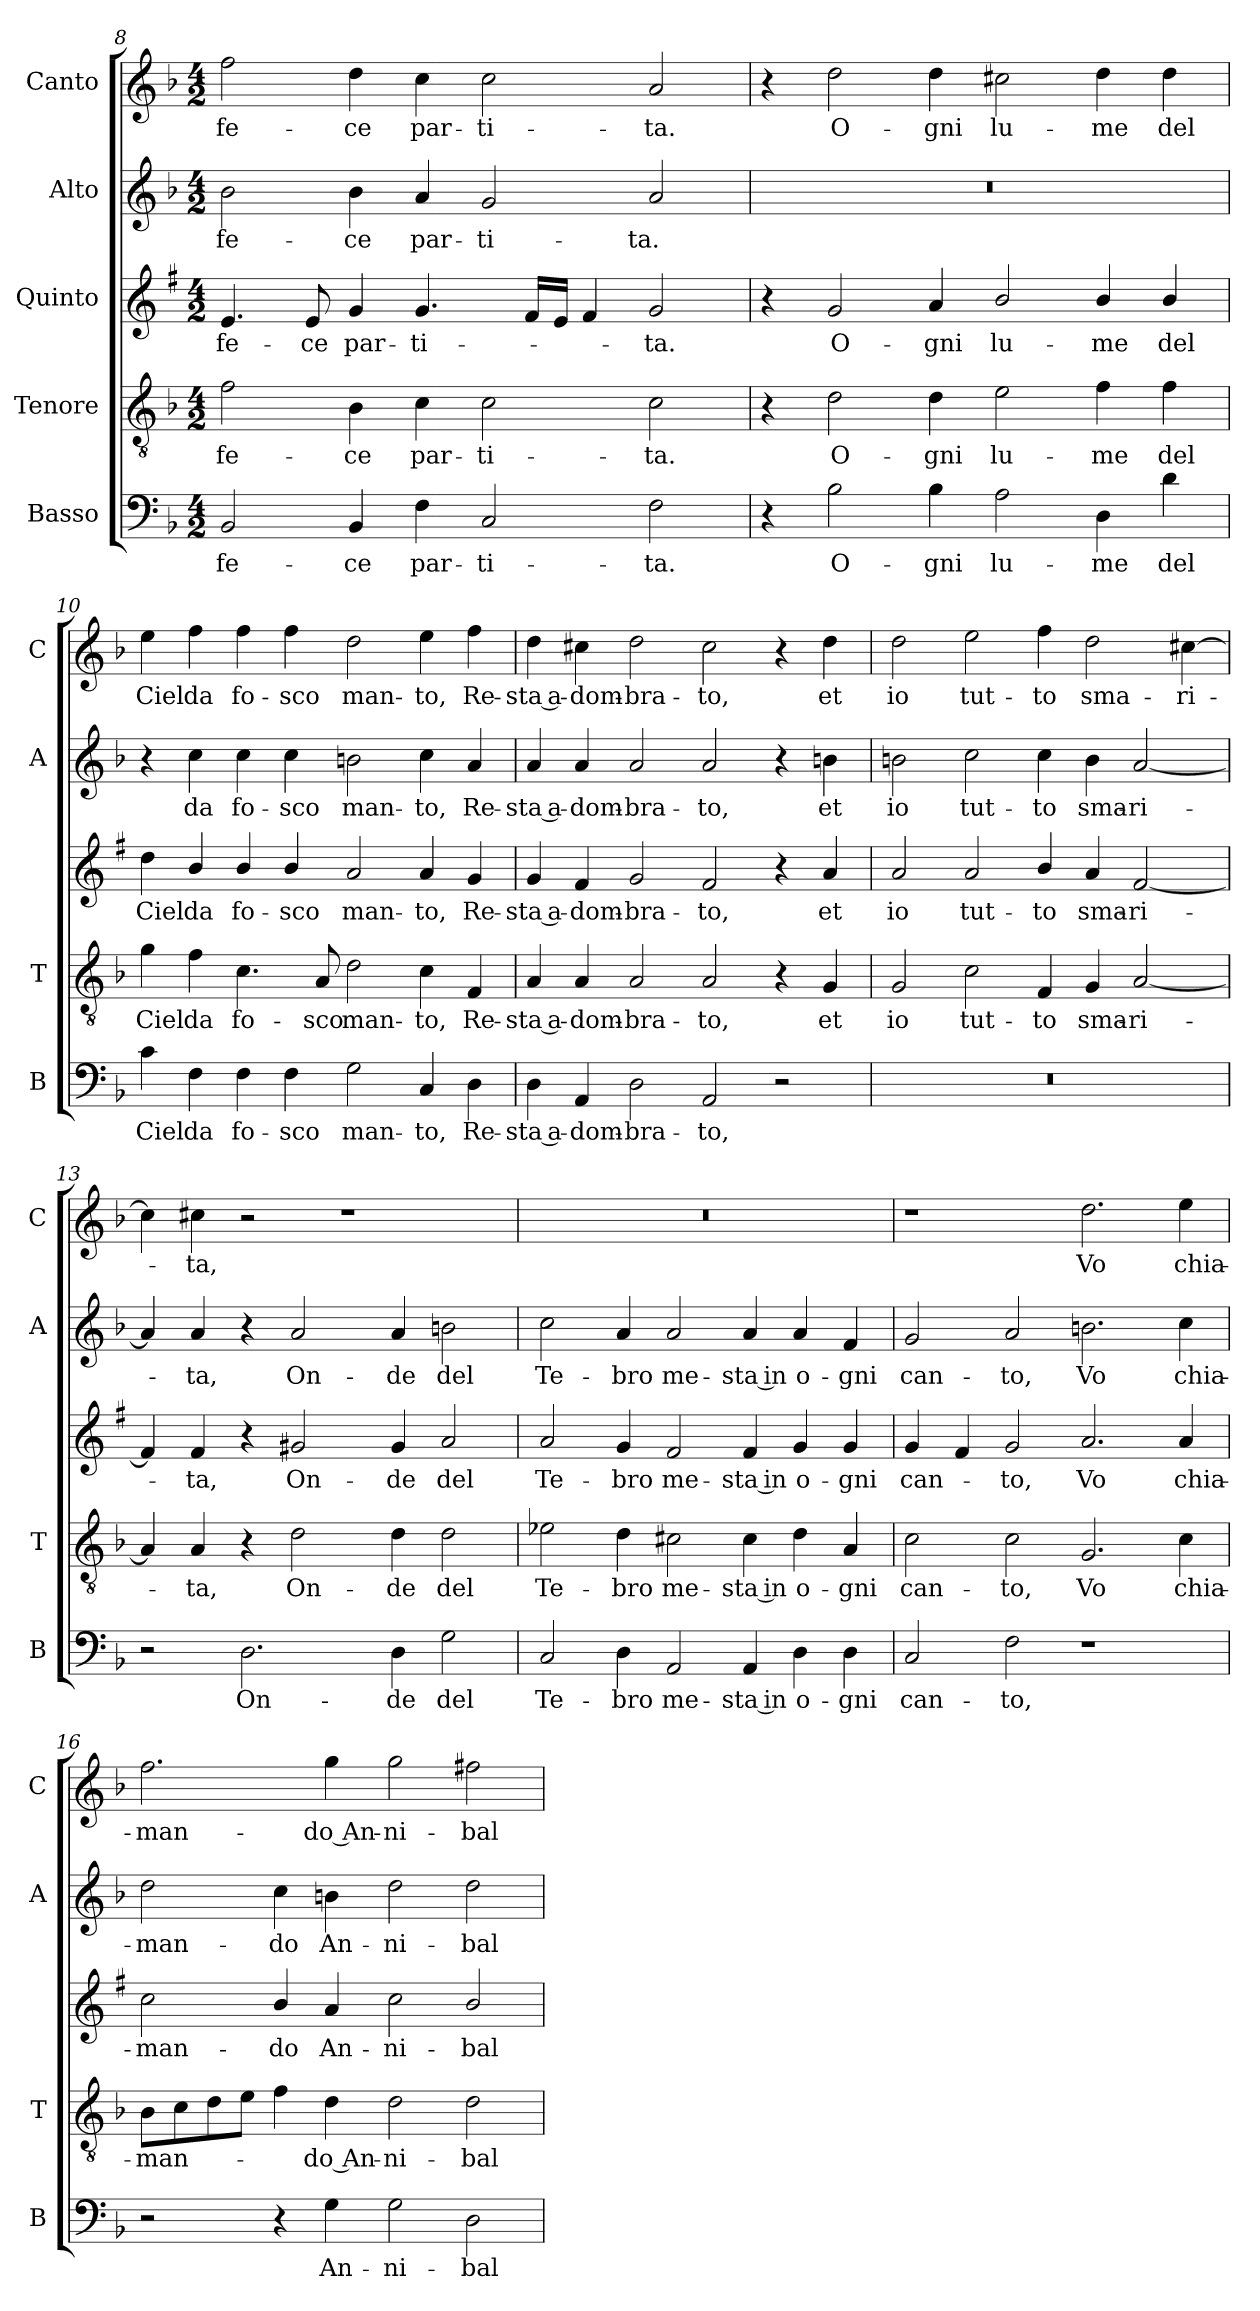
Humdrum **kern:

**kern	**text	**kern	**text	**kern	**text	**kern	**text	**kern	**text
*part5	*part5	*part4	*part4	*part3	*part3	*part2	*part2	*part1	*part1
*staff5	*staff5	*staff4	*staff4	*staff3	*staff3	*staff2	*staff2	*staff1	*staff1
*I"Basso	*	*I"Tenore	*	*I"Quinto	*	*I"Alto	*	*I"Canto	*
*I'B	*	*I'T	*	*	*	*I'A	*	*I'C	*
*clefF4	*	*clefGv2	*	*clefG2	*	*clefG2	*	*clefG2	*
*	*	*	*	*ITrd1c2	*	*	*	*	*
*k[b-]	*	*k[b-]	*	*k[b-]	*	*k[b-]	*	*k[b-]	*
*F:	*	*F:	*	*F:	*	*F:	*	*F:	*
*M4/2	*	*M4/2	*	*M4/2	*	*M4/2	*	*M4/2	*
=8	=8	=8	=8	=8	=8	=8	=8	=8	=8
!	!LO:LY:b	!	!LO:LY:b	!	!LO:LY:b	!	!LO:LY:b	!	!LO:LY:b
2BB-/	fe-	2f\	fe-	4.d/	fe-	2b-\	fe-	2ff\	fe-
!	!	!	!	!	!LO:LY:b	!	!	!	!
.	.	.	.	8d/	-ce	.	.	.	.
!	!LO:LY:b	!	!LO:LY:b	!	!LO:LY:b	!	!LO:LY:b	!	!LO:LY:b
4BB-/	-ce	4B-\	-ce	4f/	par-	4b-\	-ce	4dd\	-ce
!	!LO:LY:b	!	!LO:LY:b	!	!LO:LY:b	!	!LO:LY:b	!	!LO:LY:b
4F\	par-	4c\	par-	4.f/	-ti-	4a/	par-	4cc\	par-
!	!LO:LY:b	!	!LO:LY:b	!	!	!	!LO:LY:b	!	!LO:LY:b
2C/	-ti-	2c\	-ti-	.	.	2g/	-ti-	2cc\	-ti-
.	.	.	.	16e/LL	.	.	.	.	.
.	.	.	.	16d/JJ	.	.	.	.	.
.	.	.	.	4e/	.	.	.	.	.
!	!LO:LY:b	!	!LO:LY:b	!	!LO:LY:b	!	!LO:LY:b	!	!LO:LY:b
2F\	-ta.	2c\	-ta.	2f/	-ta.	2a/	-ta.	2a/	-ta.
=9	=9	=9	=9	=9	=9	=9	=9	=9	=9
4r	.	4r	.	4r	.	0r	.	4r	.
!	!LO:LY:b	!	!LO:LY:b	!	!LO:LY:b	!	!	!	!LO:LY:b
2B-\	O-	2d\	O-	2f/	O-	.	.	2dd\	O-
!	!LO:LY:b	!	!LO:LY:b	!	!LO:LY:b	!	!	!	!LO:LY:b
4B-\	-gni	4d\	-gni	4g/	-gni	.	.	4dd\	-gni
!	!LO:LY:b	!	!LO:LY:b	!	!LO:LY:b	!	!	!	!LO:LY:b
2A\	lu-	2e\	lu-	2a/	lu-	.	.	2cc#X\	lu-
!	!LO:LY:b	!	!LO:LY:b	!	!LO:LY:b	!	!	!	!LO:LY:b
4D\	-me	4f\	-me	4a/	-me	.	.	4dd\	-me
!	!LO:LY:b	!	!LO:LY:b	!	!LO:LY:b	!	!	!	!LO:LY:b
4d\	del	4f\	del	4a/	del	.	.	4dd\	del
!!LO:LB:g=z
=10	=10	=10	=10	=10	=10	=10	=10	=10	=10
!	!LO:LY:b	!	!LO:LY:b	!	!LO:LY:b	!	!	!	!LO:LY:b
4c\	Ciel	4g\	Ciel	4cc\	Ciel	4r	.	4ee\	Ciel
!	!LO:LY:b	!	!LO:LY:b	!	!LO:LY:b	!	!LO:LY:b	!	!LO:LY:b
4F\	da	4f\	da	4a/	da	4cc\	da	4ff\	da
!	!LO:LY:b	!	!LO:LY:b	!	!LO:LY:b	!	!LO:LY:b	!	!LO:LY:b
4F\	fo-	4.c\	fo-	4a/	fo-	4cc\	fo-	4ff\	fo-
!	!LO:LY:b	!	!	!	!LO:LY:b	!	!LO:LY:b	!	!LO:LY:b
4F\	-sco	.	.	4a/	-sco	4cc\	-sco	4ff\	-sco
!	!	!	!LO:LY:b	!	!	!	!	!	!
.	.	8A/	-sco	.	.	.	.	.	.
!	!LO:LY:b	!	!LO:LY:b	!	!LO:LY:b	!	!LO:LY:b	!	!LO:LY:b
2G\	man-	2d\	man-	2g/	man-	2bn\	man-	2dd\	man-
!	!LO:LY:b	!	!LO:LY:b	!	!LO:LY:b	!	!LO:LY:b	!	!LO:LY:b
4C/	-to,	4c\	-to,	4g/	-to,	4cc\	-to,	4ee\	-to,
!	!LO:LY:b	!	!LO:LY:b	!	!LO:LY:b	!	!LO:LY:b	!	!LO:LY:b
4D\	Re-	4F/	Re-	4f/	Re-	4a/	Re-	4ff\	Re-
=11	=11	=11	=11	=11	=11	=11	=11	=11	=11
!	!LO:LY:b	!	!LO:LY:b	!	!LO:LY:b	!	!LO:LY:b	!	!LO:LY:b
4D\	-sta a-	4A/	-sta a-	4f/	-sta a-	4a/	-sta a-	4dd\	-sta a-
!	!LO:LY:b	!	!LO:LY:b	!	!LO:LY:b	!	!LO:LY:b	!	!LO:LY:b
4AA/	-dom-	4A/	-dom-	4e/	-dom-	4a/	-dom-	4cc#X\	-dom-
!	!LO:LY:b	!	!LO:LY:b	!	!LO:LY:b	!	!LO:LY:b	!	!LO:LY:b
2D\	-bra-	2A/	-bra-	2f/	-bra-	2a/	-bra-	2dd\	-bra-
!	!LO:LY:b	!	!LO:LY:b	!	!LO:LY:b	!	!LO:LY:b	!	!LO:LY:b
2AA/	-to,	2A/	-to,	2e/	-to,	2a/	-to,	2cc#\	-to,
2r	.	4r	.	4r	.	4r	.	4r	.
!	!	!	!LO:LY:b	!	!LO:LY:b	!	!LO:LY:b	!	!LO:LY:b
.	.	4G/	et	4g/	et	4bn\	et	4dd\	et
=12	=12	=12	=12	=12	=12	=12	=12	=12	=12
!	!	!	!LO:LY:b	!	!LO:LY:b	!	!LO:LY:b	!	!LO:LY:b
0r	.	2G/	io	2g/	io	2bn\	io	2dd\	io
!	!	!	!LO:LY:b	!	!LO:LY:b	!	!LO:LY:b	!	!LO:LY:b
.	.	2c\	tut-	2g/	tut-	2cc\	tut-	2ee\	tut-
!	!	!	!LO:LY:b	!	!LO:LY:b	!	!LO:LY:b	!	!LO:LY:b
.	.	4F/	-to	4a/	-to	4cc\	-to	4ff\	-to
!	!	!	!LO:LY:b	!	!LO:LY:b	!	!LO:LY:b	!	!LO:LY:b
.	.	4G/	sma-	4g/	sma-	4b\	sma-	2dd\	sma-
!	!	!	!LO:LY:b	!	!LO:LY:b	!	!LO:LY:b	!	!
.	.	[2A/	-ri-	[2e/	-ri-	[2a/	-ri-	.	.
!	!	!	!	!	!	!	!	!	!LO:LY:b
.	.	.	.	.	.	.	.	[4cc#X\	-ri-
=13	=13	=13	=13	=13	=13	=13	=13	=13	=13
2r	.	4A/]	.	4e/]	.	4a/]	.	4cc#\]	.
!	!	!	!LO:LY:b	!	!LO:LY:b	!	!LO:LY:b	!	!LO:LY:b
.	.	4A/	-ta,	4e/	-ta,	4a/	-ta,	4cc#X\	-ta,
!	!LO:LY:b	!	!	!	!	!	!	!	!
2.D\	On-	4r	.	4r	.	4r	.	2r	.
!	!	!	!LO:LY:b	!	!LO:LY:b	!	!LO:LY:b	!	!
.	.	2d\	On-	2f#X/	On-	2a/	On-	.	.
.	.	.	.	.	.	.	.	1r	.
!	!LO:LY:b	!	!LO:LY:b	!	!LO:LY:b	!	!LO:LY:b	!	!
4D\	-de	4d\	-de	4f#/	-de	4a/	-de	.	.
!	!LO:LY:b	!	!LO:LY:b	!	!LO:LY:b	!	!LO:LY:b	!	!
2G\	del	2d\	del	2g/	del	2bn\	del	.	.
!!LO:LB:g=z
=14	=14	=14	=14	=14	=14	=14	=14	=14	=14
!	!LO:LY:b	!	!LO:LY:b	!	!LO:LY:b	!	!LO:LY:b	!	!
2C/	Te-	2e-X\	Te-	2g/	Te-	2cc\	Te-	0r	.
!	!LO:LY:b	!	!LO:LY:b	!	!LO:LY:b	!	!LO:LY:b	!	!
4D\	-bro	4d\	-bro	4f/	-bro	4a/	-bro	.	.
!	!LO:LY:b	!	!LO:LY:b	!	!LO:LY:b	!	!LO:LY:b	!	!
2AA/	me-	2c#X\	me-	2e/	me-	2a/	me-	.	.
!	!LO:LY:b	!	!LO:LY:b	!	!LO:LY:b	!	!LO:LY:b	!	!
4AA/	-sta in	4c#\	-sta in	4e/	-sta in	4a/	-sta in	.	.
!	!LO:LY:b	!	!LO:LY:b	!	!LO:LY:b	!	!LO:LY:b	!	!
4D\	o-	4d\	o-	4f/	o-	4a/	o-	.	.
!	!LO:LY:b	!	!LO:LY:b	!	!LO:LY:b	!	!LO:LY:b	!	!
4D\	-gni	4A/	-gni	4f/	-gni	4f/	-gni	.	.
=15	=15	=15	=15	=15	=15	=15	=15	=15	=15
!	!LO:LY:b	!	!LO:LY:b	!	!LO:LY:b	!	!LO:LY:b	!	!
2C/	can-	2c\	can-	4f/	can-	2g/	can-	1r	.
.	.	.	.	4e/	.	.	.	.	.
!	!LO:LY:b	!	!LO:LY:b	!	!LO:LY:b	!	!LO:LY:b	!	!
2F\	-to,	2c\	-to,	2f/	-to,	2a/	-to,	.	.
!	!	!	!LO:LY:b	!	!LO:LY:b	!	!LO:LY:b	!	!LO:LY:b
1r	.	2.G/	Vo	2.g/	Vo	2.bn\	Vo	2.dd\	Vo
!	!	!	!LO:LY:b	!	!LO:LY:b	!	!LO:LY:b	!	!LO:LY:b
.	.	4c\	chia-	4g/	chia-	4cc\	chia-	4ee\	chia-
=16	=16	=16	=16	=16	=16	=16	=16	=16	=16
!	!	!	!LO:LY:b	!	!LO:LY:b	!	!LO:LY:b	!	!LO:LY:b
2r	.	8B-\L	-man-	2b-\	-man-	2dd\	-man-	2.ff\	-man-
.	.	8c\	.	.	.	.	.	.	.
.	.	8d\	.	.	.	.	.	.	.
.	.	8e\J	.	.	.	.	.	.	.
!	!	!	!	!	!LO:LY:b	!	!LO:LY:b	!	!
4r	.	4f\	.	4a/	-do	4cc\	-do	.	.
!	!LO:LY:b	!	!LO:LY:b	!	!LO:LY:b	!	!LO:LY:b	!	!LO:LY:b
4G\	An-	4d\	-do An-	4g/	An-	4bn\	An-	4gg\	-do An-
!	!LO:LY:b	!	!LO:LY:b	!	!LO:LY:b	!	!LO:LY:b	!	!LO:LY:b
2G\	-ni-	2d\	-ni-	2b-\	-ni-	2dd\	-ni-	2gg\	-ni-
!	!LO:LY:b	!	!LO:LY:b	!	!LO:LY:b	!	!LO:LY:b	!	!LO:LY:b
2D\	-bal	2d\	-bal	2a/	-bal	2dd\	-bal	2ff#X\	-bal
=	=	=	=	=	=	=	=	=	=
*-	*-	*-	*-	*-	*-	*-	*-	*-	*-
